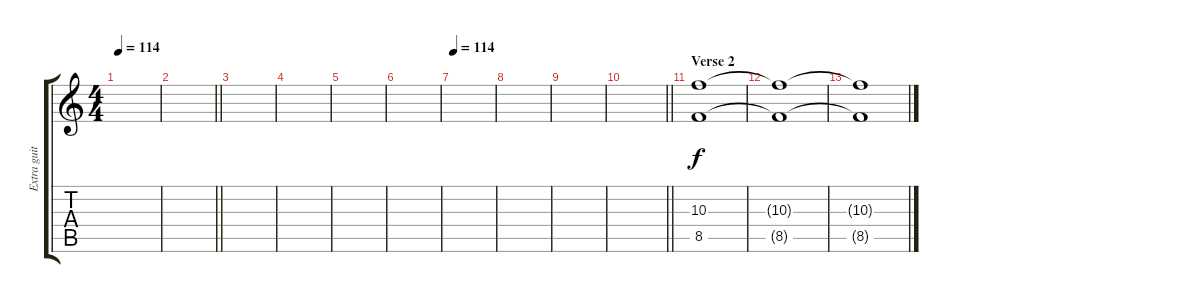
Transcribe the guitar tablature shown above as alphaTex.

\track ("Extra guitar" "Extra guit") {instrument distortionguitar}
\staff {score tabs}
\tuning (E4 B3 G3 D3 A2 D2) {hide}
\ts (4 4)
\tempo 114
\clef g2
\ks c
|
\barLineRight lightlight
|
|
|
|
|
\tempo 114
|
|
|
\barLineRight lightlight
|
\section ("" "Verse 2")
(10.3 8.5).1{volume 0} |
(10.3{t} 8.5{t}).1 |
(10.3{t} 8.5{t}).1
